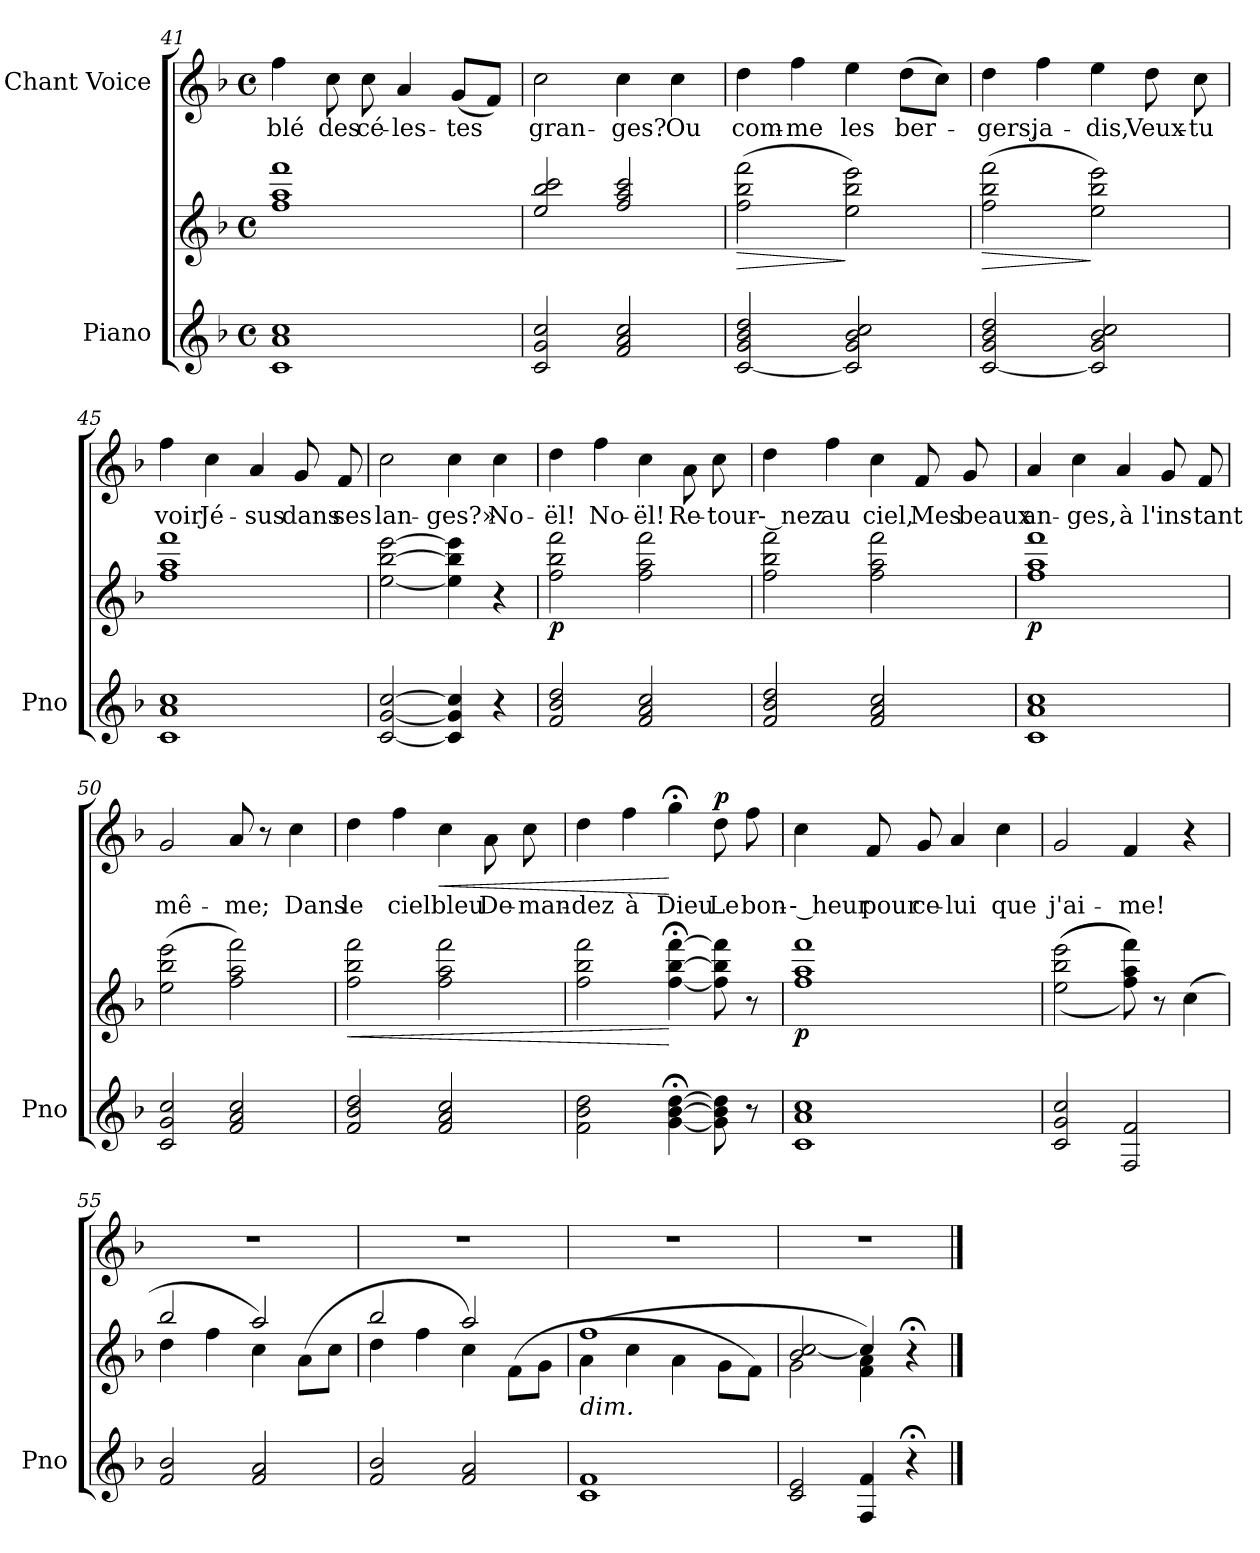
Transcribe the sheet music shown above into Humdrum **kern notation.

**kern	**kern	**dynam	**kern	**text	**dynam
*part2	*part2	*part2	*part1	*part1	*part1
*staff3	*staff2	*staff2/3	*staff1	*staff1	*staff1
*I"Piano	*	*	*I"Chant Voice	*	*
*I'Pno	*	*	*	*	*
*clefG2	*clefG2	*	*clefG2	*	*
*k[b-]	*k[b-]	*	*k[b-]	*	*
*M4/4	*M4/4	*	*M4/4	*	*
*met(c)	*met(c)	*	*met(c)	*	*
=41	=41	=41	=41	=41	=41
1c 1a 1cc	1ff 1aa 1fff	.	4ff\	blé	.
.	.	.	8cc\	des	.
.	.	.	8cc\	cé-	.
.	.	.	4a/	-les-	.
.	.	.	(8g/L	-tes	.
.	.	.	8f/J)	.	.
=42	=42	=42	=42	=42	=42
2c/ 2g/ 2cc/	2ee/ 2bb-/ 2ccc/	.	2cc\	gran-	.
2f/ 2a/ 2cc/	2ff/ 2aa/ 2ccc/	.	4cc\	-ges?	.
.	.	.	4cc\	Ou	.
=43	=43	=43	=43	=43	=43
!	!	!LO:HP:b	!	!	!
[2c/ 2g/ 2b-/ 2dd/	(2ff\ 2bb-\ 2fff\	>	4dd\	com-	.
.	.	.	4ff\	-me	.
2c/] 2g/ 2b-/ 2cc/	2ee\ 2bb-\ 2eee\)	]	4ee\	les	.
.	.	.	(8dd\L	ber-	.
.	.	.	8cc\J)	.	.
=44	=44	=44	=44	=44	=44
!	!	!LO:HP:b	!	!	!
[2c/ 2g/ 2b-/ 2dd/	(2ff\ 2bb-\ 2fff\	>	4dd\	-gers,	.
.	.	.	4ff\	ja-	.
2c/] 2g/ 2b-/ 2cc/	2ee\ 2bb-\ 2eee\)	]	4ee\	-dis,	.
.	.	.	8dd\	Veux--	.
.	.	.	8cc\	-tu	.
=45	=45	=45	=45	=45	=45
1c 1a 1cc	1ff 1aa 1fff	.	4ff\	voir	.
.	.	.	4cc\	Jé-	.
.	.	.	4a/	-sus	.
.	.	.	8g/	dans	.
.	.	.	8f/	ses	.
=46	=46	=46	=46	=46	=46
[2c/ [2g/ [2cc/	[2ee\ [2bb-\ [2eee\	.	2cc\	lan-	.
4c/] 4g/] 4cc/]	4ee\] 4bb-\] 4eee\]	.	4cc\	-ges?»	.
4r	4r	.	4cc\	No-	.
=47	=47	=47	=47	=47	=47
!	!	!LO:DY:b	!	!	!
2f/ 2b-/ 2dd/	2ff\ 2bb-\ 2fff\	p	4dd\	-ël!	.
.	.	.	4ff\	No-	.
2f/ 2a/ 2cc/	2ff\ 2aa\ 2fff\	.	4cc\	-ël!	.
.	.	.	8a\	Re-	.
.	.	.	8cc\	-tour-	.
=48	=48	=48	=48	=48	=48
2f/ 2b-/ 2dd/	2ff\ 2bb-\ 2fff\	.	4dd\	-- nez	.
.	.	.	4ff\	au	.
2f/ 2a/ 2cc/	2ff\ 2aa\ 2fff\	.	4cc\	ciel,	.
.	.	.	8f/	Mes	.
.	.	.	8g/	beaux	.
=49	=49	=49	=49	=49	=49
!	!	!LO:DY:b	!	!	!
1c 1a 1cc	1ff 1aa 1fff	p	4a/	an-	.
.	.	.	4cc\	-ges,	.
.	.	.	4a/	à	.
.	.	.	8g/	l'ins-	.
.	.	.	8f/	-tant	.
=50	=50	=50	=50	=50	=50
2c/ 2g/ 2cc/	(2ee\ 2bb-\ 2eee\	.	2g/	mê-	.
2f/ 2a/ 2cc/	2ff\ 2aa\ 2fff\)	.	8a/	-me;	.
.	.	.	8r	.	.
.	.	.	4cc\	Dans	.
=51	=51	=51	=51	=51	=51
!	!	!LO:HP:b	!	!	!
2f/ 2b-/ 2dd/	2ff\ 2bb-\ 2fff\	<	4dd\	le	.
.	.	.	4ff\	ciel	.
!	!	!	!	!	!LO:HP:b
2f/ 2a/ 2cc/	2ff\ 2aa\ 2fff\	.	4cc\	bleu	<
.	.	.	8a\	De-	.
.	.	.	8cc\	-man-	.
=52	=52	=52	=52	=52	=52
2f\ 2b-\ 2dd\	2ff\ 2bb-\ 2fff\	.	4dd\	-dez	.
.	.	.	4ff\	à	.
[4g\;< [<4b-\;< [4dd\;<	[4ff\;< [4bb-\;< [4fff\;<	[	4gg;<\	Dieu	[
!	!	!	!	!	!LO:DY:a
8g\] 8b-\] 8dd\]	8ff\] 8bb-\] 8fff\]	.	8dd\	Le	p
8r	8r	.	8ff\	bon-	.
=53	=53	=53	=53	=53	=53
!	!	!LO:DY:b	!	!	!
1c 1a 1cc	1ff 1aa 1fff	p	4cc\	-- heur	.
.	.	.	8f/	pour	.
.	.	.	8g/	ce-	.
.	.	.	4a/	-lui	.
.	.	.	4cc\	que	.
=54	=54	=54	=54	=54	=54
2c/ 2g/ 2cc/	(((<2ee\ 2bb-\ 2eee\	.	2g/	j'ai-	.
2F/ 2f/	8ff\ 8aa\ 8fff\)))	.	4f/	-me!	.
.	8r	.	.	.	.
.	(<4cc\	.	4r	.	.
=55	=55	=55	=55	=55	=55
*	*^	*	*	*	*
2f/ 2b-/	4dd\	2bb-/	.	1r	.	.
.	4ff\	.	.	.	.	.
2f/ 2a/	4cc\)	2aa/	.	.	.	.
.	(8a\L	.	.	.	.	.
.	8cc\J	.	.	.	.	.
=56	=56	=56	=56	=56	=56	=56
2f/ 2b-/	4dd\	2bb-/	.	1r	.	.
.	4ff\	.	.	.	.	.
2f/ 2a/	4cc\)	2aa/	.	.	.	.
.	(8f\L	.	.	.	.	.
.	8g\J	.	.	.	.	.
=57	=57	=57	=57	=57	=57	=57
!	!LO:TX:b:i:t=dim.	!	!	!	!	!
1c 1f	4a\	(1ff	.	1r	.	.
.	4cc\	.	.	.	.	.
.	4a\	.	.	.	.	.
.	8g\L	.	.	.	.	.
.	8f\J)	.	.	.	.	.
=58	=58	=58	=58	=58	=58	=58
2c/ 2e/	2g\	2b-/ [2cc/	.	1r	.	.
4F/ 4f/	4f\ 4a\	4cc/])	.	.	.	.
4r;<	4r;<	4ryy	.	.	.	.
*	*v	*v	*	*	*	*
==	==	==	==	==	==
*-	*-	*-	*-	*-	*-
